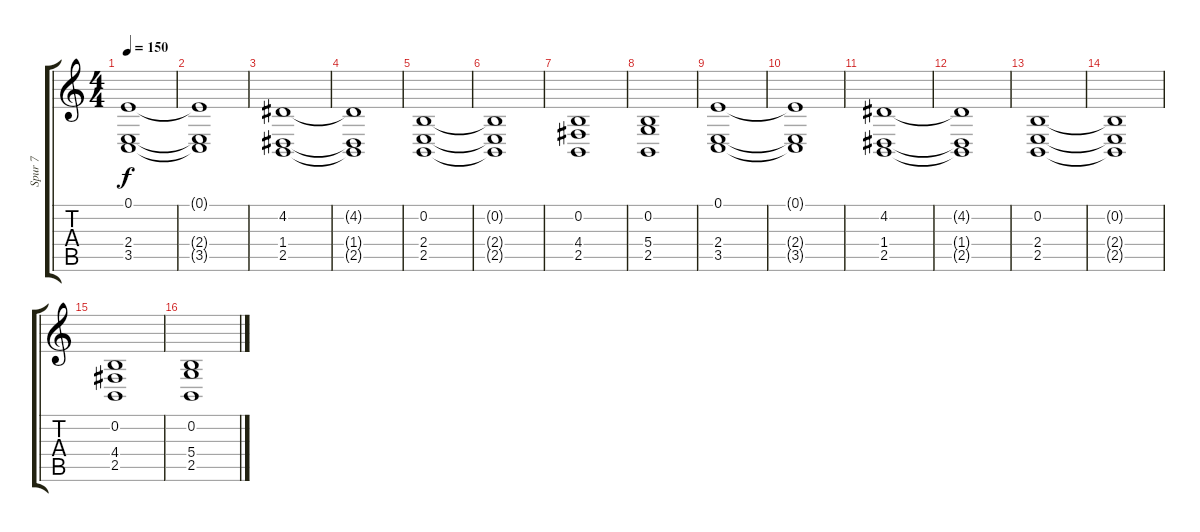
\track ("Spur 7" "Spur 7") {instrument flute}
\staff {score tabs}
\tuning (E4 B3 G3 D3 A2 E2) {hide}
\ts (4 4)
\tempo 150
\clef g2
\ks c
(0.1 2.4 3.5).1{dy f} |
(0.1{t} 2.4{t} 3.5{t}).1 |
(4.2 1.4 2.5).1 |
(4.2{t} 1.4{t} 2.5{t}).1 |
(0.2 2.4 2.5).1 |
(0.2{t} 2.4{t} 2.5{t}).1 |
(0.2 4.4 2.5).1 |
(0.2 5.4 2.5).1 |
(0.1 2.4 3.5).1 |
(0.1{t} 2.4{t} 3.5{t}).1 |
(4.2 1.4 2.5).1 |
(4.2{t} 1.4{t} 2.5{t}).1 |
(0.2 2.4 2.5).1 |
(0.2{t} 2.4{t} 2.5{t}).1 |
(0.2 4.4 2.5).1 |
(0.2 5.4 2.5).1
